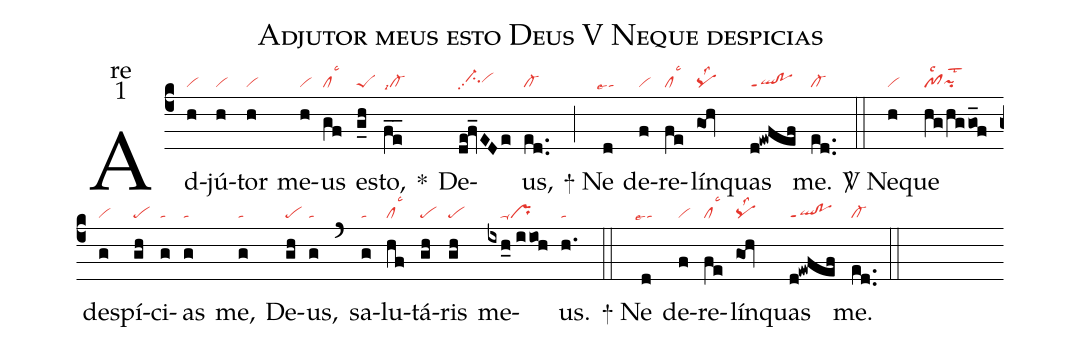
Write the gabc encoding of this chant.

name:Adjutor meus esto Deus V Neque despicias;
office-part:re;
mode:1;
nabc-lines:1;
%%
(c4) Ad(h|vi)jú(h|vi)tor(h|vi) me(h|vi)us(gf|cllsc3) es(g_h|peS)to,(fe__|cl-lsi7) <sp>*</sp>() De(de!fv_EDe|//ci-hhpp2vihh)us,(ed..|cl-) (;)
<sp>+</sp> Ne(d|``talse7) de(f|vi)re(fe|cllsc3)lín(goh|pqlss2)quas(d!ewfef|ql!poppt1) me.(ed..|cl-) (::)

<sp>V/</sp> Ne(h|vi)que(hg/hggo_f|pf1lsc2pihglst2) des(g|vi)pí(gh|pe)ci(g|ta)as(g|ta) me,(g|ta) De(gh|pe)us,(g|ta) (`) sa(g|ta)lu(hf|cllsc3)tá(gh|pe)ris(gh|pe) me(ixh_0//iioh|////ta-pr)us.(h.|ta) (::)
<sp>+</sp> Ne(d|``talse7) de(f|vi)re(fe|cllsc3)lín(goh|pqlss2)quas(d!ewfef|ql!poppt1) me.(ed..|cl-) (::)
